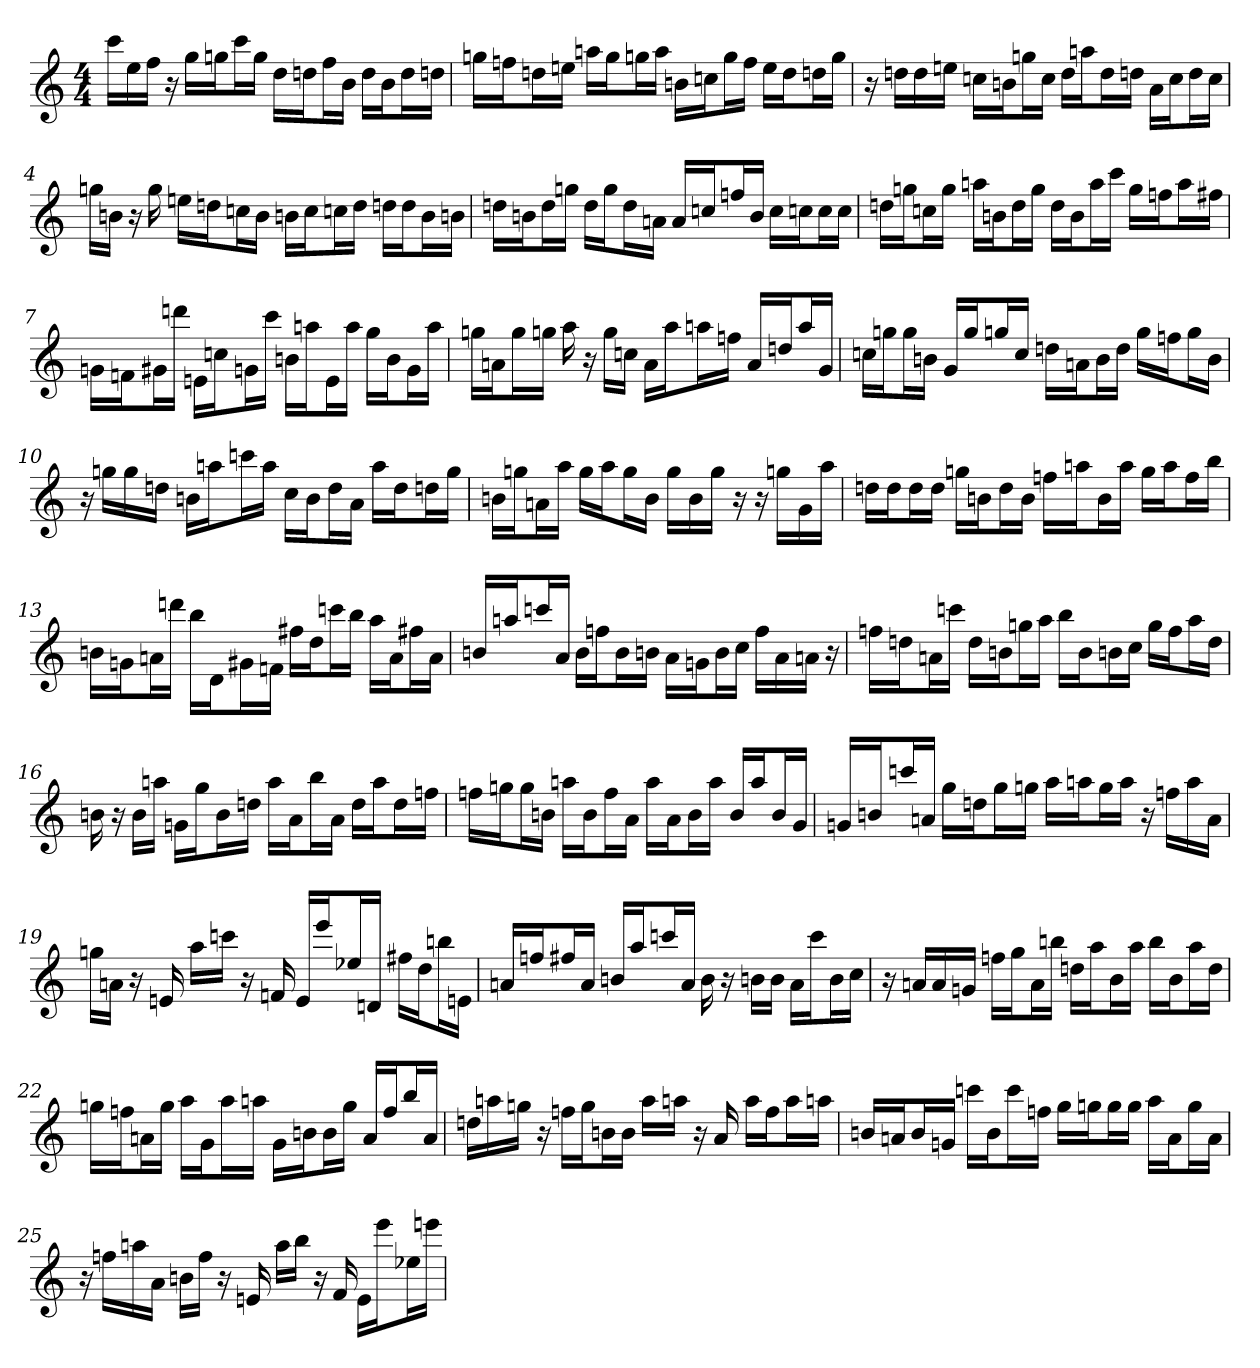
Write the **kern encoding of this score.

**kern
*part1
*staff1
*clefG2
*M4/4
=1
16ccc\LL
16ee\
16ff\JJ
16r
16gg\LL
16ggn\J
16ccc\L
16gg\JJ
16dd\LL
16ddn\J
16ff\L
16b\JJ
16dd\LL
16b\J
16dd\L
16ddn\JJ
=2
16ggn\LL
16ffn\J
16ddn\L
16een\JJ
16aan\LL
16gg\J
16ggn\L
16aa\JJ
16bn\LL
16ccn\J
16gg\L
16ff\JJ
16ee\LL
16dd\J
16ddn\L
16gg\JJ
=3
16r
16ddn\LL
16dd\
16een\JJ
16ccn\LL
16bn\J
16ggn\L
16cc\JJ
16dd\LL
16aan\J
16dd\L
16ddn\JJ
16a\LL
16cc\J
16dd\L
16cc\JJ
=4
16ggn\LL
16bn\JJ
16r
16gg
16een\LL
16ddn\J
16ccn\L
16b\JJ
16bn\LL
16cc\J
16ccn\L
16dd\JJ
16ddn\LL
16dd\J
16b\L
16bn\JJ
=5
16ddn\LL
16bn\J
16dd\L
16ggn\JJ
16dd\LL
16gg\J
16dd\L
16an\JJ
16a/LL
16ccn/J
16ffn/L
16b/JJ
16cc\LL
16ccn\J
16cc\L
16cc\JJ
=6
16ddn\LL
16ggn\J
16ccn\L
16gg\JJ
16aan\LL
16bn\J
16dd\L
16gg\JJ
16dd\LL
16b\J
16aa\L
16ccc\JJ
16gg\LL
16ffn\J
16aa\L
16ff#X\JJ
=7
16gn\LL
16fn\J
16g#X\L
16dddn\JJ
16en\LL
16ccn\J
16gn\L
16ccc\JJ
16bn\LL
16aan\J
16e\L
16aa\JJ
16gg\LL
16b\J
16g\L
16aa\JJ
=8
16ggn\LL
16an\J
16gg\L
16ggn\JJ
16aa
16r
16gg\LL
16ccn\JJ
16a\LL
16aa\J
16aan\L
16ffn\JJ
16a/LL
16ddn/J
16aa/L
16g/JJ
=9
16ccn\LL
16ggn\J
16gg\L
16bn\JJ
16g/LL
16gg/J
16ggn/L
16cc/JJ
16ddn\LL
16an\J
16b\L
16dd\JJ
16gg\LL
16ffn\J
16gg\L
16b\JJ
=10
16r
16ggn\LL
16gg\
16ddn\JJ
16bn\LL
16aan\J
16cccn\L
16aa\JJ
16cc\LL
16b\J
16dd\L
16a\JJ
16aa\LL
16dd\J
16ddn\L
16gg\JJ
=11
16bn\LL
16ggn\J
16an\L
16aa\JJ
16gg\LL
16aa\J
16gg\L
16b\JJ
16gg\LL
16b\
16gg\JJ
16r
16r
16ggn\LL
16g\
16aa\JJ
=12
16ddn\LL
16dd\J
16dd\L
16dd\JJ
16ggn\LL
16bn\J
16dd\L
16b\JJ
16ffn\LL
16aan\J
16b\L
16aa\JJ
16gg\LL
16aa\J
16ff\L
16bb\JJ
=13
16bn\LL
16gn\J
16an\L
16dddn\JJ
16bb\LL
16d\J
16g#X\L
16fn\JJ
16ff#X\LL
16dd\J
16cccn\L
16bb\JJ
16aa\LL
16a\J
16ff#X\L
16a\JJ
=14
16bn/LL
16aan/J
16cccn/L
16a/JJ
16b\LL
16ffn\J
16b\L
16bn\JJ
16a\LL
16gn\J
16b\L
16cc\JJ
16ff\LL
16a\
16an\JJ
16r
=15
16ffn\LL
16ddn\J
16an\L
16cccn\JJ
16dd\LL
16bn\J
16ggn\L
16aa\JJ
16bb\LL
16b\J
16bn\L
16cc\JJ
16gg\LL
16ff\J
16aa\L
16dd\JJ
=16
16bn
16r
16b\LL
16aan\JJ
16gn\LL
16gg\J
16b\L
16ddn\JJ
16aa\LL
16a\J
16bb\L
16a\JJ
16dd\LL
16aa\J
16dd\L
16ffn\JJ
=17
16ffn\LL
16ggn\J
16gg\L
16bn\JJ
16aan\LL
16b\J
16ff\L
16a\JJ
16aa\LL
16a\J
16b\L
16aa\JJ
16b/LL
16aa/J
16b/L
16g/JJ
=18
16gn/LL
16bn/J
16cccn/L
16an/JJ
16gg\LL
16ddn\J
16gg\L
16ggn\JJ
16aa\LL
16aan\J
16gg\L
16aa\JJ
16r
16ffn\LL
16aa\
16a\JJ
=19
16ggn\LL
16an\JJ
16r
16en
16aa\LL
16cccn\JJ
16r
16fn
16e/LL
16eee/J
16ee-X/L
16dn/JJ
16ff#X\LL
16dd\J
16bbn\L
16en\JJ
=20
16an/LL
16ffn/J
16ff#X/L
16a/JJ
16bn/LL
16aa/J
16cccn/L
16a/JJ
16b
16r
16bn\LL
16b\JJ
16a\LL
16ccc\J
16b\L
16cc\JJ
=21
16r
16an/LL
16a/
16gn/JJ
16ffn\LL
16gg\J
16a\L
16bbn\JJ
16ddn\LL
16aa\J
16b\L
16aa\JJ
16bb\LL
16b\J
16aa\L
16dd\JJ
=22
16ggn\LL
16ffn\J
16an\L
16gg\JJ
16aa\LL
16g\J
16aa\L
16aan\JJ
16g\LL
16bn\J
16b\L
16gg\JJ
16a/LL
16ff/J
16bb/L
16a/JJ
=23
16ddn\LL
16aan\
16ggn\JJ
16r
16ffn\LL
16gg\J
16bn\L
16b\JJ
16aa\LL
16aan\JJ
16r
16a
16aa\LL
16ff\J
16aa\L
16aan\JJ
=24
16bn/LL
16an/J
16b/L
16gn/JJ
16cccn\LL
16b\J
16ccc\L
16ffn\JJ
16gg\LL
16ggn\J
16gg\L
16gg\JJ
16aa\LL
16a\J
16gg\L
16a\JJ
=25
16r
16ffn\LL
16aan\
16a\JJ
16bn\LL
16ff\JJ
16r
16en
16aa\LL
16bb\JJ
16r
16f
16e\LL
16eee\J
16ee-X\L
16eeen\JJ
=
*-
